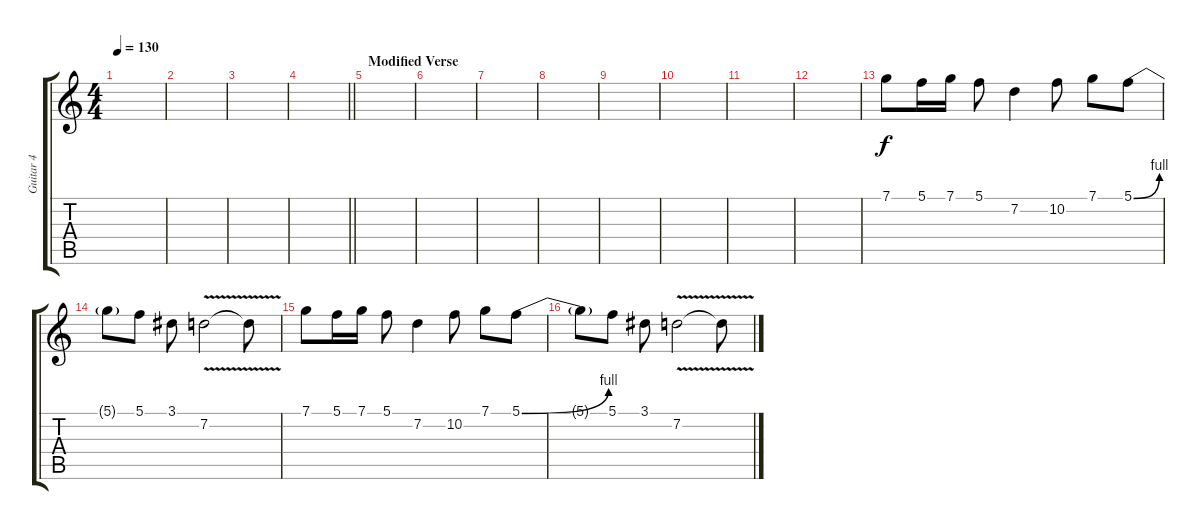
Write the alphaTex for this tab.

\track ("Guitar 4" "Guitar 4") {instrument distortionguitar}
\staff {score tabs}
\tuning (C4 G3 Eb3 Bb2 F2 C2) {hide}
\ts (4 4)
\tempo 130
\clef g2
\ks c
|
|
|
\barLineRight lightlight
|
\section ("" "Modified Verse")
|
|
|
|
|
|
|
|
7.1.8{volume 16 balance 0} 5.1.16 7.1.16 5.1.8 7.2.4 10.2.8 7.1.8 5.1{be (bend 0 0 60 4)}.8 |
5.1{t}.8 5.1.8 3.1.8 7.2{v}.2 7.2{t}.8 |
7.1.8{volume 16} 5.1.16 7.1.16 5.1.8 7.2.4 10.2.8 7.1.8 5.1{be (bend 0 0 60 4)}.8 |
5.1{t}.8 5.1.8 3.1.8 7.2{v}.2 7.2{t}.8
